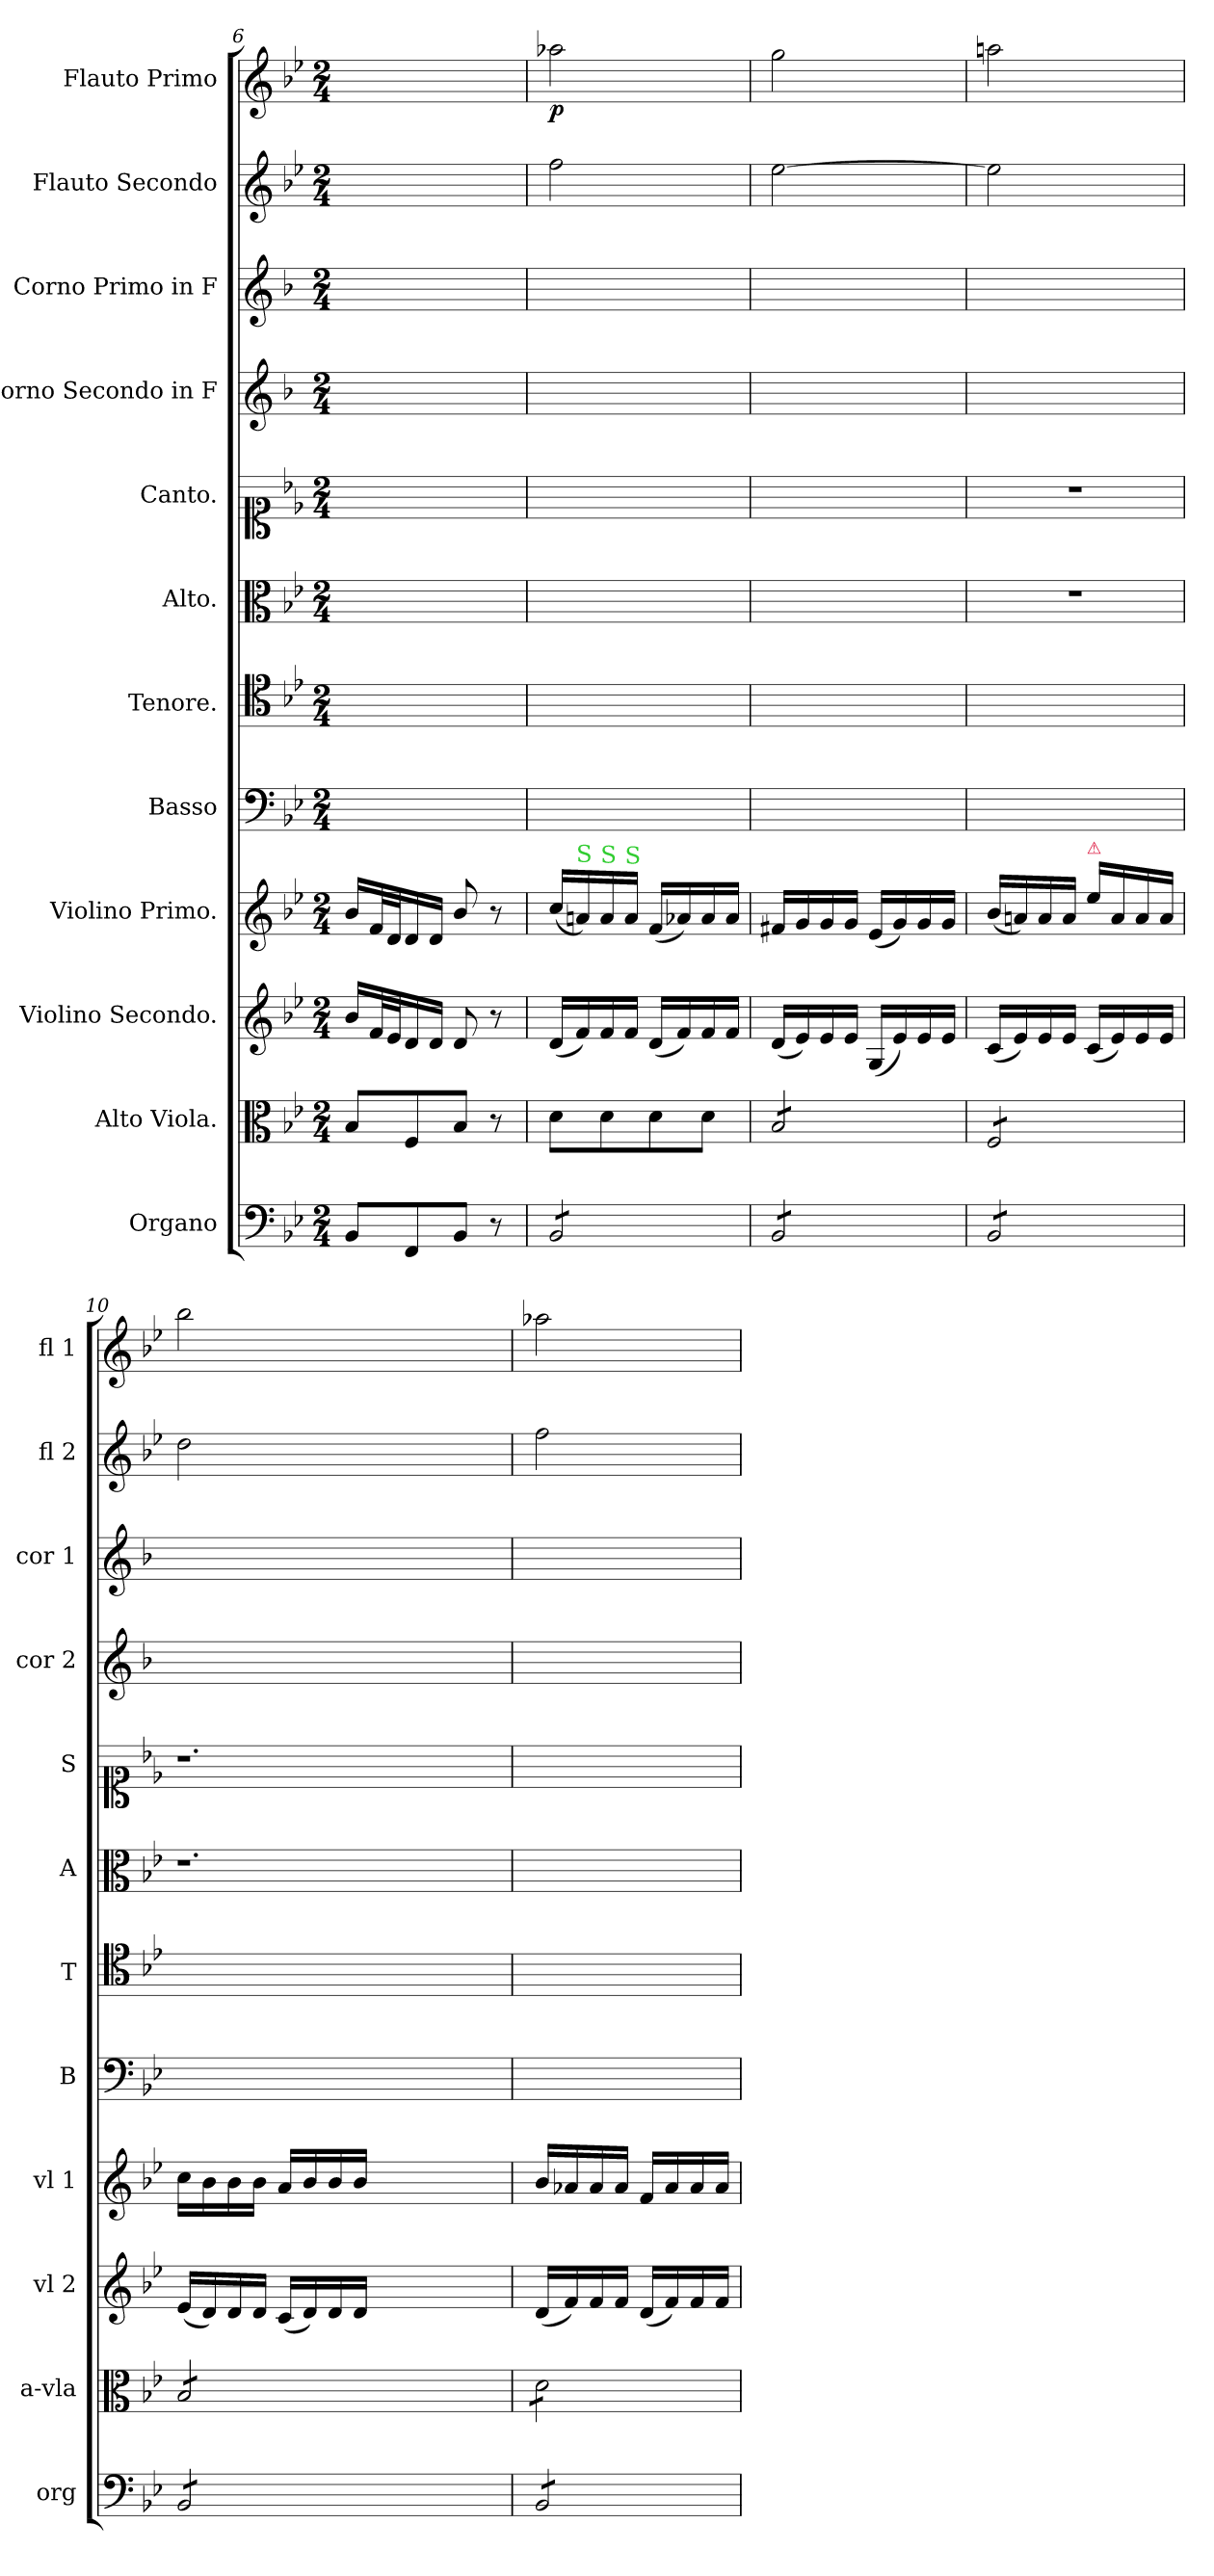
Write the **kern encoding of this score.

**kern	**kern	**dynam	**kern	**dynam	**kern	**dynam	**kern	**kern	**kern	**kern	**kern	**kern	**kern	**dynam	**kern	**dynam
*part12	*part11	*part11	*part10	*part10	*part9	*part9	*part8	*part7	*part6	*part5	*part4	*part3	*part2	*part2	*part1	*part1
*staff12	*staff11	*staff11	*staff10	*staff10	*staff9	*staff9	*staff8	*staff7	*staff6	*staff5	*staff4	*staff3	*staff2	*staff2	*staff1	*staff1
*I"Organo	*I"Alto Viola.	*	*I"Violino Secondo.	*	*I"Violino Primo.	*	*I"Basso	*I"Tenore.	*I"Alto.	*I"Canto.	*I"Corno Secondo in F	*I"Corno Primo in F	*I"Flauto Secondo	*	*I"Flauto Primo	*
*I'org	*I'a-vla	*	*I'vl 2	*	*I'vl 1	*	*I'B	*I'T	*I'A	*I'S	*I'cor 2	*I'cor 1	*I'fl 2	*	*I'fl 1	*
*clefF4	*clefC3	*	*clefG2	*	*clefG2	*	*clefF4	*clefC4	*clefC3	*clefC1	*clefG2	*clefG2	*clefG2	*	*clefG2	*
*	*	*	*	*	*	*	*	*	*	*	*ITrd4c7	*ITrd4c7	*	*	*	*
*k[b-e-]	*k[b-e-]	*	*k[b-e-]	*	*k[b-e-]	*	*k[b-e-]	*k[b-e-]	*k[b-e-]	*k[b-e-]	*k[b-e-]	*k[b-e-]	*k[b-e-]	*	*k[b-e-]	*
*B-:	*B-:	*	*B-:	*	*B-:	*	*B-:	*B-:	*B-:	*B-:	*B-:	*B-:	*B-:	*	*B-:	*
*M2/4	*M2/4	*	*M2/4	*	*M2/4	*	*M2/4	*M2/4	*M2/4	*M2/4	*M2/4	*M2/4	*M2/4	*	*M2/4	*
=6	=6	=6	=6	=6	=6	=6	=6	=6	=6	=6	=6	=6	=6	=6	=6	=6
8BB-/L	8B-/L	.	16b-/LL	.	16b-/LL	.	2ryy	2ryy	2ryy	2ryy	2ryy	2ryy	2ryy	.	2ryy	.
.	.	.	32f/L	.	32f/L	.	.	.	.	.	.	.	.	.	.	.
.	.	.	32e-/J	.	32d/J	.	.	.	.	.	.	.	.	.	.	.
8FF/	8F/	.	16d/	.	16d/	.	.	.	.	.	.	.	.	.	.	.
.	.	.	16d/JJ	.	16d/JJ	.	.	.	.	.	.	.	.	.	.	.
8BB-/J	8B-/J	.	8d/	.	8b-/	.	.	.	.	.	.	.	.	.	.	.
8r	8r	.	8r	.	8r	.	.	.	.	.	.	.	.	.	.	.
=7	=7	=7	=7	=7	=7	=7	=7	=7	=7	=7	=7	=7	=7	=7	=7	=7
!	!	!LO:DY:a	!	!LO:DY:a	!	!LO:DY:a:rj	!	!	!	!	!	!	!	!	!	!
*tremolo	*	*	*	*	*	*	*	*	*	*	*	*	*	*	*	*
8BB-/L	8d\L	po	(16d/LL	po.	(16cc/LL	p&colon;	2ryy	2ryy	2ryy	2ryy	2ryy	2ryy	2ff\	po	2aa-X\	p.
!	!	!	!	!	!LO:TX:a:color=limegreen:t=S	!	!	!	!	!	!	!	!	!	!	!
.	.	.	16f/)	.	16an/)	.	.	.	.	.	.	.	.	.	.	.
!	!	!	!	!	!LO:TX:a:color=limegreen:t=S	!	!	!	!	!	!	!	!	!	!	!
8BB-/	8d\	.	16f/	.	16a/	.	.	.	.	.	.	.	.	.	.	.
!	!	!	!	!	!LO:TX:a:color=limegreen:t=S	!	!	!	!	!	!	!	!	!	!	!
.	.	.	16f/JJ	.	16a/JJ	.	.	.	.	.	.	.	.	.	.	.
8BB-/	8d\	.	(16d/LL	.	(16f/LL	.	.	.	.	.	.	.	.	.	.	.
.	.	.	16f/)	.	16a-X/)	.	.	.	.	.	.	.	.	.	.	.
8BB-/J	8d\J	.	16f/	.	16a-/	.	.	.	.	.	.	.	.	.	.	.
.	.	.	16f/JJ	.	16a-/JJ	.	.	.	.	.	.	.	.	.	.	.
=8	=8	=8	=8	=8	=8	=8	=8	=8	=8	=8	=8	=8	=8	=8	=8	=8
*	*tremolo	*	*	*	*	*	*	*	*	*	*	*	*	*	*	*
8BB-/L	8B-/L	.	(16d/LL	.	16f#X/LL	.	2ryy	2ryy	2ryy	2ryy	2ryy	2ryy	[2ee-\	.	2gg\	.
.	.	.	16e-/)	.	16g/	.	.	.	.	.	.	.	.	.	.	.
8BB-/	8B-/	.	16e-/	.	16g/	.	.	.	.	.	.	.	.	.	.	.
.	.	.	16e-/JJ	.	16g/JJ	.	.	.	.	.	.	.	.	.	.	.
8BB-/	8B-/	.	(16G/LL	.	(16e-/LL	.	.	.	.	.	.	.	.	.	.	.
.	.	.	16e-/)	.	16g/)	.	.	.	.	.	.	.	.	.	.	.
8BB-/J	8B-/J	.	16e-/	.	16g/	.	.	.	.	.	.	.	.	.	.	.
.	.	.	16e-/JJ	.	16g/JJ	.	.	.	.	.	.	.	.	.	.	.
=9	=9	=9	=9	=9	=9	=9	=9	=9	=9	=9	=9	=9	=9	=9	=9	=9
8BB-/L	8F/L	.	(16c/LL	.	(16b-/LL	.	2ryy	2ryy	2r	2r	2ryy	2ryy	2ee-\]	.	2aan\	.
.	.	.	16e-/)	.	16an/)	.	.	.	.	.	.	.	.	.	.	.
8BB-/	8F/	.	16e-/	.	16a/	.	.	.	.	.	.	.	.	.	.	.
.	.	.	16e-/JJ	.	16a/JJ	.	.	.	.	.	.	.	.	.	.	.
!	!	!	!	!	!LO:TX:a:color=crimson:t=⚠	!	!	!	!	!	!	!	!	!	!	!
8BB-/	8F/	.	(16c/LL	.	16ee-\LL	.	.	.	.	.	.	.	.	.	.	.
.	.	.	16e-/)	.	16a/	.	.	.	.	.	.	.	.	.	.	.
8BB-/J	8F/J	.	16e-/	.	16a/	.	.	.	.	.	.	.	.	.	.	.
.	.	.	16e-/JJ	.	16a/JJ	.	.	.	.	.	.	.	.	.	.	.
=10	=10	=10	=10	=10	=10	=10	=10	=10	=10	=10	=10	=10	=10	=10	=10	=10
8BB-/L	8B-/L	.	(16e-/LL	.	16cc\LL	.	2ryy	2ryy	1.r	1.r	2ryy	2ryy	2dd\	.	2bb-\	.
.	.	.	16d/)	.	16b-\	.	.	.	.	.	.	.	.	.	.	.
8BB-/	8B-/	.	16d/	.	16b-\	.	.	.	.	.	.	.	.	.	.	.
.	.	.	16d/JJ	.	16b-\JJ	.	.	.	.	.	.	.	.	.	.	.
8BB-/	8B-/	.	(16c/LL	.	16a/LL	.	.	.	.	.	.	.	.	.	.	.
.	.	.	16d/)	.	16b-/	.	.	.	.	.	.	.	.	.	.	.
8BB-/J	8B-/J	.	16d/	.	16b-/	.	.	.	.	.	.	.	.	.	.	.
.	.	.	16d/JJ	.	16b-/JJ	.	.	.	.	.	.	.	.	.	.	.
1ryy	1ryy	.	1ryy	.	1ryy	.	1ryy	1ryy	.	.	1ryy	1ryy	1ryy	.	1ryy	.
=11	=11	=11	=11	=11	=11	=11	=11	=11	=11	=11	=11	=11	=11	=11	=11	=11
8BB-/L	8d\L	.	(16d/LL	.	16b-/LL	.	2ryy	2ryy	2ryy	2ryy	2ryy	2ryy	2ff\	.	2aa-X\	.
.	.	.	16f/)	.	16a-X/	.	.	.	.	.	.	.	.	.	.	.
8BB-/	8d\	.	16f/	.	16a-/	.	.	.	.	.	.	.	.	.	.	.
.	.	.	16f/JJ	.	16a-/JJ	.	.	.	.	.	.	.	.	.	.	.
8BB-/	8d\	.	(16d/LL	.	16f/LL	.	.	.	.	.	.	.	.	.	.	.
.	.	.	16f/)	.	16a-/	.	.	.	.	.	.	.	.	.	.	.
8BB-/J	8d\J	.	16f/	.	16a-/	.	.	.	.	.	.	.	.	.	.	.
*	*Xtremolo	*	*	*	*	*	*	*	*	*	*	*	*	*	*	*
*Xtremolo	*	*	*	*	*	*	*	*	*	*	*	*	*	*	*	*
.	.	.	16f/JJ	.	16a-/JJ	.	.	.	.	.	.	.	.	.	.	.
=	=	=	=	=	=	=	=	=	=	=	=	=	=	=	=	=
*-	*-	*-	*-	*-	*-	*-	*-	*-	*-	*-	*-	*-	*-	*-	*-	*-
